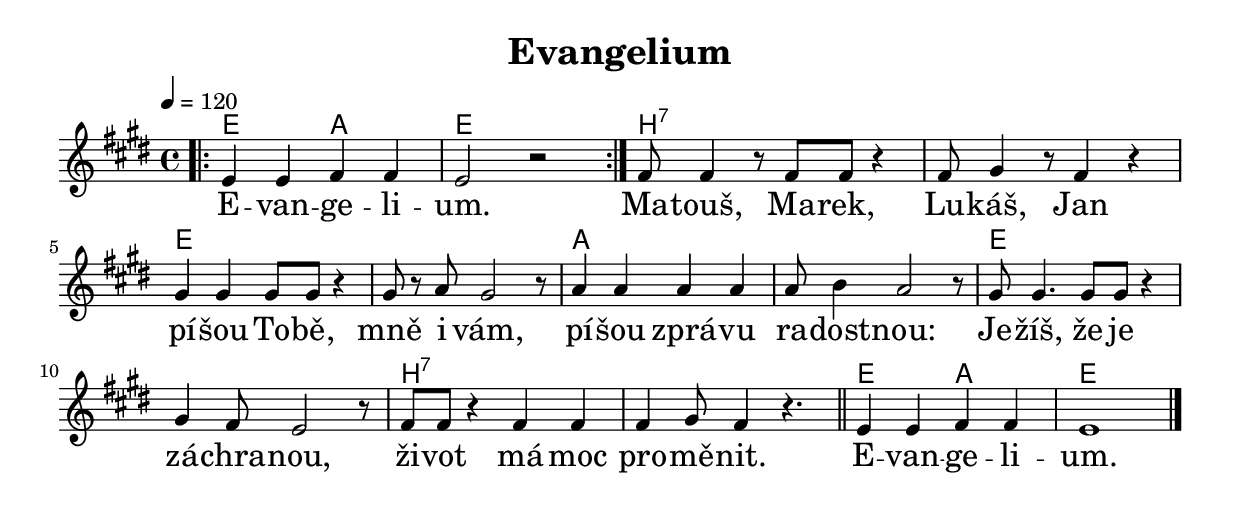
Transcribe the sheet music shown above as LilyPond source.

\version "2.16.2"

\header {
  title = "Evangelium"
}

global = {
  \time 4/4
  \key e \major
  \tempo 4=120
  \germanChords
}

chordNames = \chordmode {
  \global
  e2 a e1
  b:7 s e s a s e s b:7 s
  e2 a e1
  
}

melody = \relative c' {
  \global
  \bar ".|:" e4 e fis fis 
  e2 r \bar ":|."
  fis8 fis4 r8 fis fis r4
  fis8 gis4 r8 fis4 r
  gis4 gis gis8 gis r4
  gis8 r a gis2 r8
  a4 a a a4 
  a8 b4 a2 r8
  gis gis4. gis8 gis r4
  gis4 fis8 e2 r8
  fis fis r4 fis fis
  fis4 gis8 fis4 r4.
  \bar "||"
  e4 e fis fis
  e1
  \bar "|."
}

words = \lyricmode {
  E -- van -- ge -- li -- um.
  Ma -- touš, Ma -- rek, Lu -- káš, Jan
  pí -- šou To -- bě, mně i vám,
  pí -- šou zprá -- vu ra -- dost -- nou:
  Je -- žíš, že je zá -- chra -- nou,
  ži -- vot má moc pro -- mě -- nit.
  E -- van -- ge -- li -- um.
}

\score {
  <<
    \new ChordNames \chordNames
    \new Staff { \melody }
    \addlyrics { \huge { \words } }
  >>
  \layout { indent = #0.0 }
  \midi { }
}
